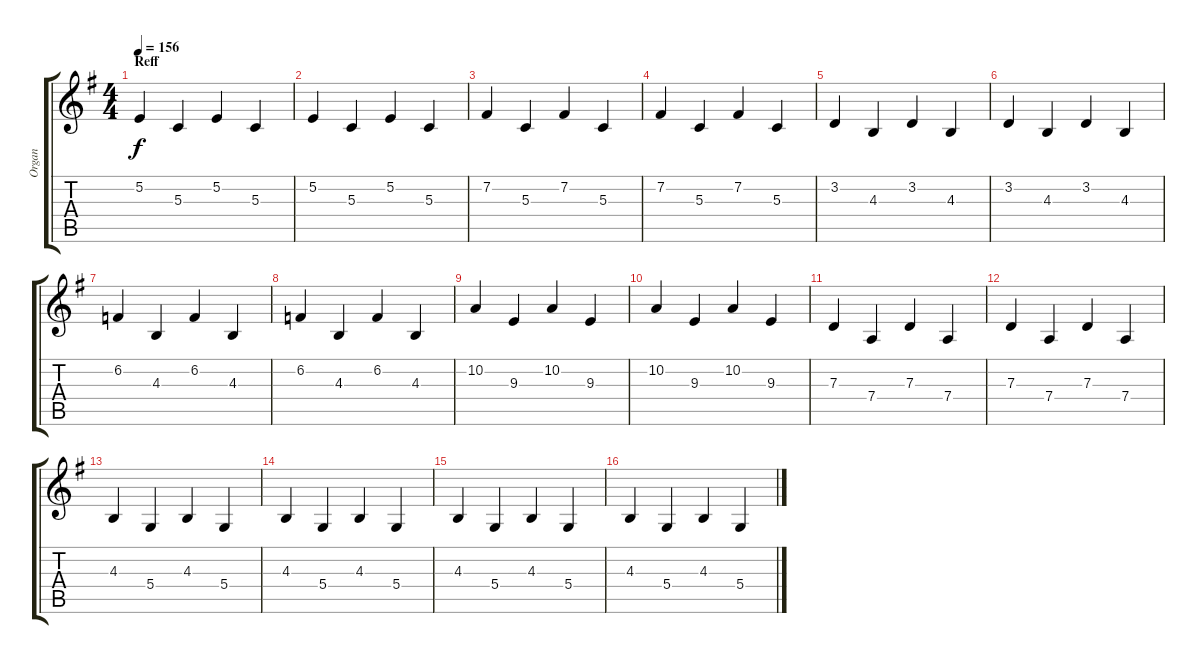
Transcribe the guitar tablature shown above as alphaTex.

\track ("Organ" "Organ") {instrument drawbarorgan}
\staff {score tabs}
\tuning (E4 B3 G3 D3 A2 E2) {hide}
\ts (4 4)
\section ("" "Reff")
\tempo 156
\clef g2
\ks g
5.2.4{dy f} 5.3.4 5.2.4 5.3.4 |
5.2.4 5.3.4 5.2.4 5.3.4 |
7.2.4 5.3.4 7.2.4 5.3.4 |
7.2.4 5.3.4 7.2.4 5.3.4 |
3.2.4 4.3.4 3.2.4 4.3.4 |
3.2.4 4.3.4 3.2.4 4.3.4 |
6.2.4 4.3.4 6.2.4 4.3.4 |
6.2.4 4.3.4 6.2.4 4.3.4 |
10.2.4 9.3.4 10.2.4 9.3.4 |
10.2.4 9.3.4 10.2.4 9.3.4 |
7.3.4 7.4.4 7.3.4 7.4.4 |
7.3.4 7.4.4 7.3.4 7.4.4 |
4.3.4 5.4.4 4.3.4 5.4.4 |
4.3.4 5.4.4 4.3.4 5.4.4 |
4.3.4 5.4.4 4.3.4 5.4.4 |
4.3.4 5.4.4 4.3.4 5.4.4
